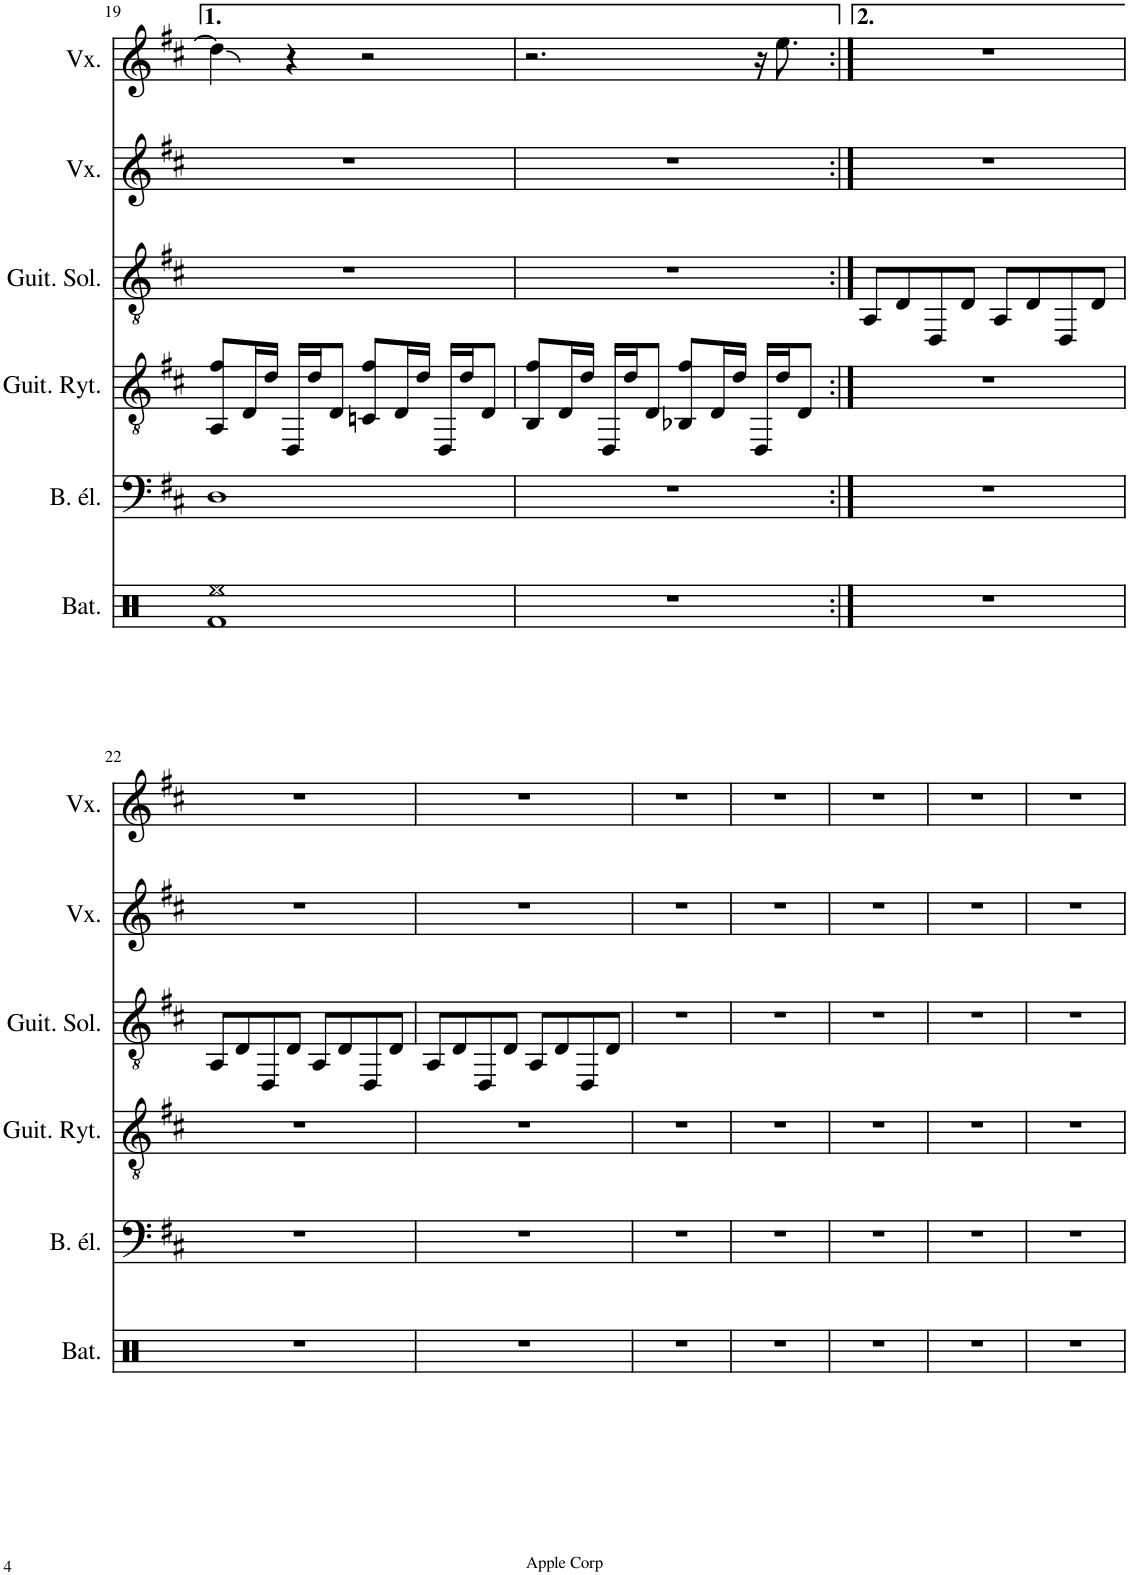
**kern	**kern	**kern	**kern	**kern	**kern
*part6	*part5	*part4	*part3	*part2	*part1
*staff6	*staff5	*staff4	*staff3	*staff2	*staff1
*I"Batterie	*I"Basse électrique	*I"Guitare Rythme	*I"Guitare Solo	*I"Voix	*I"Voix
*I'Bat.	*I'B. él.	*I'Guit. Ryt.	*I'Guit. Sol.	*I'Vx.	*I'Vx.
!!LO:PB:g=z
*clefX	*clefF4	*clefGv2	*clefGv2	*clefG2	*clefG2
*	*Trd7c12	*	*	*	*
*k[]	*k[f#c#]	*k[f#c#]	*k[f#c#]	*k[f#c#]	*k[f#c#]
*M4/4	*M4/4	*M4/4	*M4/4	*M4/4	*M4/4
*met(c)	*met(c)	*met(c)	*met(c)	*met(c)	*met(c)
=19	=19	=19	=19	=19	=19
*^	*	*	*	*	*
1Ree	1Rf	1D	8AA/ 8f#/L	1r	1r	4dd\]
.	.	.	16D/L	.	.	.
.	.	.	16d/JJ	.	.	.
.	.	.	16DD/LL	.	.	4r
.	.	.	16d/J	.	.	.
.	.	.	8D/J	.	.	.
.	.	.	8Cn/ 8f#/L	.	.	2r
.	.	.	16D/L	.	.	.
.	.	.	16d/JJ	.	.	.
.	.	.	16DD/LL	.	.	.
.	.	.	16d/J	.	.	.
.	.	.	8D/J	.	.	.
*v	*v	*	*	*	*	*
=20	=20	=20	=20	=20	=20
1r	1r	8BB/ 8f#/L	1r	1r	2.r
.	.	16D/L	.	.	.
.	.	16d/JJ	.	.	.
.	.	16DD/LL	.	.	.
.	.	16d/J	.	.	.
.	.	8D/J	.	.	.
.	.	8BB-X/ 8f#/L	.	.	.
.	.	16D/L	.	.	.
.	.	16d/JJ	.	.	.
.	.	16DD/LL	.	.	16r
.	.	16d/J	.	.	8.ee\
.	.	8D/J	.	.	.
=21:|!	=21:|!	=21:|!	=21:|!	=21:|!	=21:|!
1r	1r	1r	8AA/L	1r	1r
.	.	.	8D/	.	.
.	.	.	8DD/	.	.
.	.	.	8D/J	.	.
.	.	.	8AA/L	.	.
.	.	.	8D/	.	.
.	.	.	8DD/	.	.
.	.	.	8D/J	.	.
!!LO:LB:g=z
=22	=22	=22	=22	=22	=22
1r	1r	1r	8AA/L	1r	1r
.	.	.	8D/	.	.
.	.	.	8DD/	.	.
.	.	.	8D/J	.	.
.	.	.	8AA/L	.	.
.	.	.	8D/	.	.
.	.	.	8DD/	.	.
.	.	.	8D/J	.	.
=23	=23	=23	=23	=23	=23
1r	1r	1r	8AA/L	1r	1r
.	.	.	8D/	.	.
.	.	.	8DD/	.	.
.	.	.	8D/J	.	.
.	.	.	8AA/L	.	.
.	.	.	8D/	.	.
.	.	.	8DD/	.	.
.	.	.	8D/J	.	.
=24	=24	=24	=24	=24	=24
1r	1r	1r	1r	1r	1r
=25	=25	=25	=25	=25	=25
1r	1r	1r	1r	1r	1r
=26	=26	=26	=26	=26	=26
1r	1r	1r	1r	1r	1r
=27	=27	=27	=27	=27	=27
1r	1r	1r	1r	1r	1r
=28	=28	=28	=28	=28	=28
1r	1r	1r	1r	1r	1r
=	=	=	=	=	=
*-	*-	*-	*-	*-	*-
